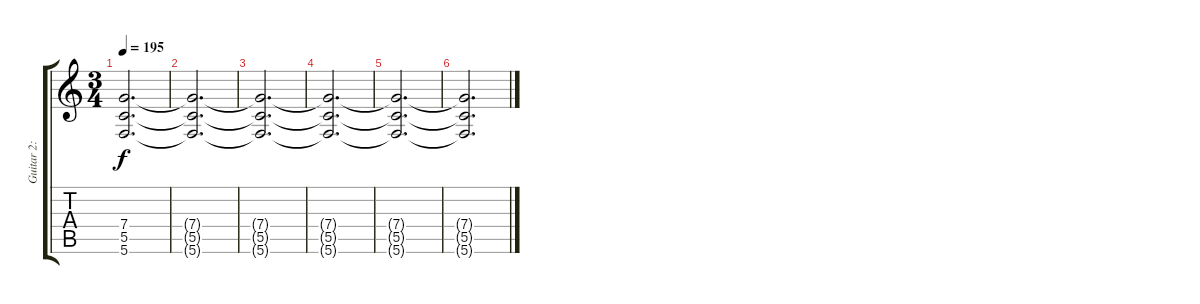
\track ("Guitar 2: Damon" "Guitar 2: ") {instrument distortionguitar}
\staff {score tabs}
\tuning (D4 A3 F3 C3 G2 C2) {hide}
\ts (3 4)
\tempo 195
\clef g2
\ks c
(7.4{t} 5.5{t} 5.6{t}).2{d dy f} |
(7.4{t} 5.5{t} 5.6{t}).2{d volume 0} |
(7.4{t} 5.5{t} 5.6{t}).2{d} |
(7.4{t} 5.5{t} 5.6{t}).2{d} |
(7.4{t} 5.5{t} 5.6{t}).2{d} |
(7.4{t} 5.5{t} 5.6{t}).2{d}
